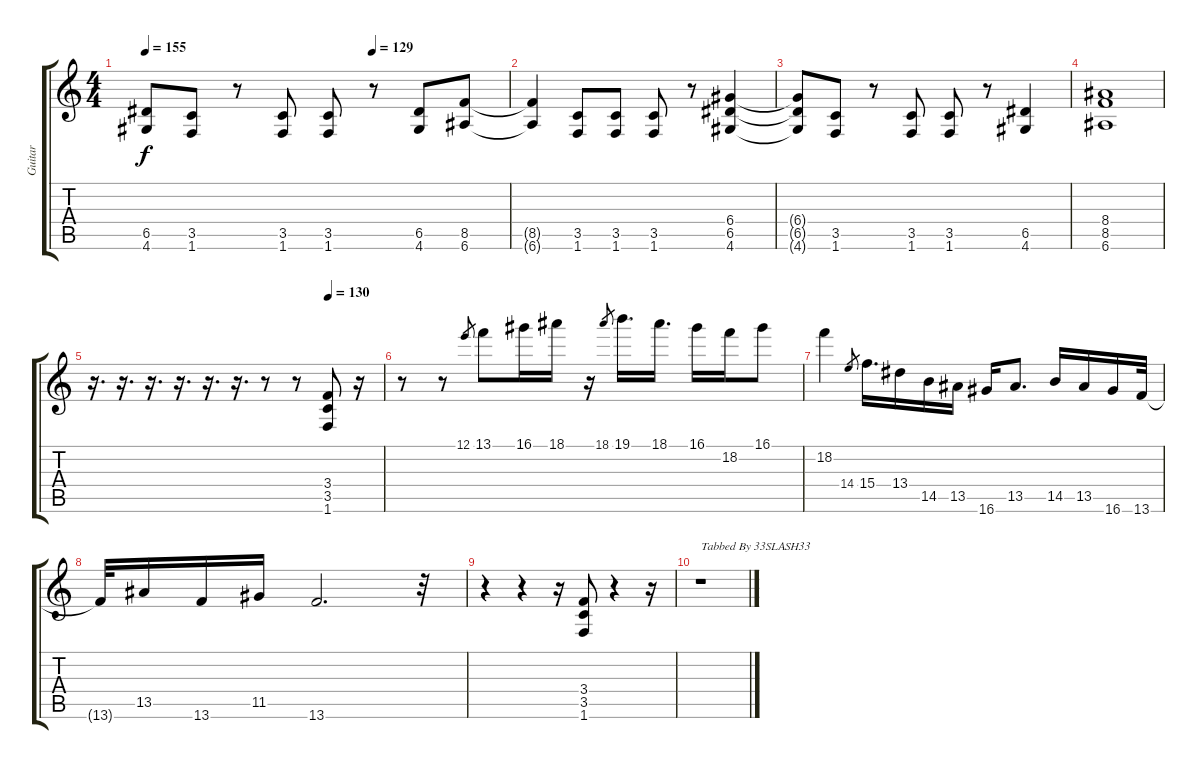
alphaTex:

\track ("Guitar" "Guitar") {instrument distortionguitar}
\staff {score tabs}
\tuning (E4 B3 G3 D3 A2 E2) {hide}
\ts (4 4)
\tempo 155
\tempo (129 0.625)
\clef g2
\ks c
(6.5{t} 4.6{t}).8{dy f} (3.5 1.6).8 r.8 (3.5 1.6).8 (3.5 1.6).8 r.8 (6.5 4.6).8 (8.5 6.6).8 |
(8.5{t} 6.6{t}).4 (3.5 1.6).8 (3.5 1.6).8 (3.5 1.6).8 r.8 (6.4 6.5 4.6).4 |
(6.4{t} 6.5{t} 4.6{t}).8 (3.5 1.6).8 r.8 (3.5 1.6).8 (3.5 1.6).8 r.8 (6.5 4.6).4 |
(8.4 8.5 6.6).1 |
\tempo (130 0.8125)
r.16{d} r.16{d} r.16{d} r.16{d} r.16{d} r.16{d} r.8 r.8 (3.4 3.5 1.6).8 r.16 |
r.8 r.8 12.1.8{gr} 13.1.8 16.1.16 18.1.16 r.16 18.1.8{gr} 19.1.16{d} 18.1.16{d} 16.1.16 18.2.16 16.1.8 |
18.2.4 14.4.8{gr} 15.4.16{d} 13.4.16 14.5.16 13.5.16 16.6.16 13.5.8{d} 14.5.16 13.5.16 16.6.16 13.6.32 |
13.6{t}.32 13.5.16 13.6.16 11.5.16 13.6.2{d} r.32 |
r.4 r.4 r.16 (3.4 3.5 1.6).8 r.4 r.16 |
r.1{txt "Tabbed By 33SLASH33"}
